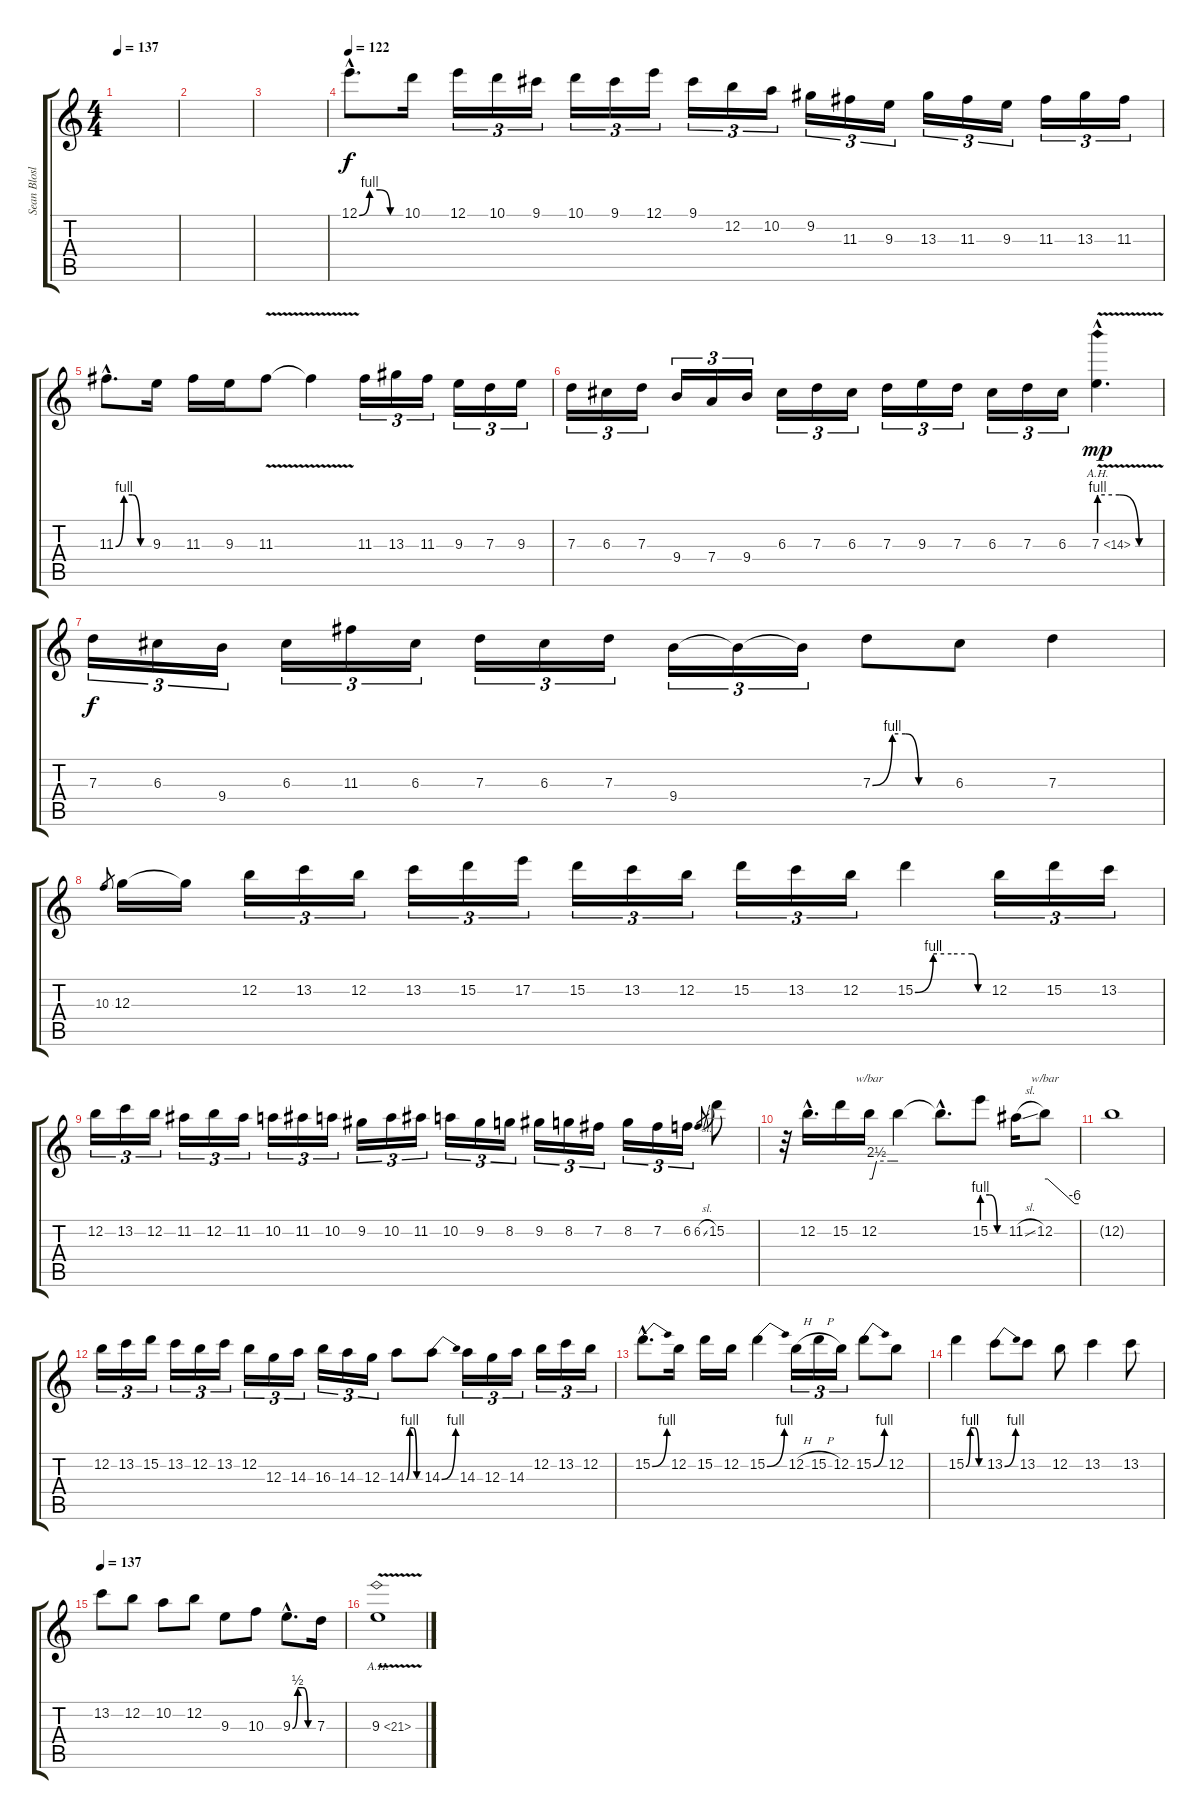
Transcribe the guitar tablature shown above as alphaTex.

\track ("Sean Blosl" "Sean Blosl") {instrument distortionguitar}
\staff {score tabs}
\tuning (E4 B3 G3 D3 A2 E2) {hide}
\ts (4 4)
\tempo 137
\clef g2
\ks c
|
|
|
\tempo 122
12.1{be (custom 0 0 15 4 30 4 45 0 60 0) hac}.8{d} 10.1.16 12.1.16{tu (3 2)} 10.1.16{tu (3 2)} 9.1.16{tu (3 2)} 10.1.16{tu (3 2)} 9.1.16{tu (3 2)} 12.1.16{tu (3 2)} 9.1.16{tu (3 2)} 12.2.16{tu (3 2)} 10.2.16{tu (3 2)} 9.2.16{tu (3 2)} 11.3.16{tu (3 2)} 9.3.16{tu (3 2)} 13.3.16{tu (3 2)} 11.3.16{tu (3 2)} 9.3.16{tu (3 2)} 11.3.16{tu (3 2)} 13.3.16{tu (3 2)} 11.3.16{tu (3 2)} |
11.3{be (custom 0 0 15 4 30 4 45 0 60 0) hac}.8{d} 9.3.16 11.3.16 9.3.16 11.3{v}.8 11.3{t}.4 11.3.16{tu (3 2)} 13.3.16{tu (3 2)} 11.3.16{tu (3 2)} 9.3.16{tu (3 2)} 7.3.16{tu (3 2)} 9.3.16{tu (3 2)} |
7.3.16{tu (3 2)} 6.3.16{tu (3 2)} 7.3.16{tu (3 2)} 9.4.16{tu (3 2)} 7.4.16{tu (3 2)} 9.4.16{tu (3 2)} 6.3.16{tu (3 2)} 7.3.16{tu (3 2)} 6.3.16{tu (3 2)} 7.3.16{tu (3 2)} 9.3.16{tu (3 2)} 7.3.16{tu (3 2)} 6.3.16{tu (3 2)} 7.3.16{tu (3 2)} 6.3.16{tu (3 2)} 7.3{be (custom 0 4 20 4 40 0 60 0) ah 7 v hac}.4{d dy mp} |
7.3.16{tu (3 2) dy f} 6.3.16{tu (3 2)} 9.4.16{tu (3 2)} 6.3.16{tu (3 2)} 11.3.16{tu (3 2)} 6.3.16{tu (3 2)} 7.3.16{tu (3 2)} 6.3.16{tu (3 2)} 7.3.16{tu (3 2)} 9.4.16{tu (3 2)} 9.4{t}.16{tu (3 2)} 9.4{t}.16{tu (3 2)} 7.3{be (custom 0 0 15 4 25 4 35 0 45 0 60 0)}.8 6.3.8 7.3.4 |
10.3.8{gr} 12.3.16 12.3{t}.16 12.2.16{tu (3 2)} 13.2.16{tu (3 2)} 12.2.16{tu (3 2)} 13.2.16{tu (3 2)} 15.2.16{tu (3 2)} 17.2.16{tu (3 2)} 15.2.16{tu (3 2)} 13.2.16{tu (3 2)} 12.2.16{tu (3 2)} 15.2.16{tu (3 2)} 13.2.16{tu (3 2)} 12.2.16{tu (3 2)} 15.2{be (custom 0 0 15 4 30 4 47 4 52 0 60 0)}.4 12.2.16{tu (3 2)} 15.2.16{tu (3 2)} 13.2.16{tu (3 2)} |
12.2.16{tu (3 2)} 13.2.16{tu (3 2)} 12.2.16{tu (3 2)} 11.2.16{tu (3 2)} 12.2.16{tu (3 2)} 11.2.16{tu (3 2)} 10.2.16{tu (3 2)} 11.2.16{tu (3 2)} 10.2.16{tu (3 2)} 9.2.16{tu (3 2)} 10.2.16{tu (3 2)} 11.2.16{tu (3 2)} 10.2.16{tu (3 2)} 9.2.16{tu (3 2)} 8.2.16{tu (3 2)} 9.2.16{tu (3 2)} 8.2.16{tu (3 2)} 7.2.16{tu (3 2)} 8.2.16{tu (3 2)} 7.2.16{tu (3 2)} 6.2.16{tu (3 2)} 6.2{sl}.8{gr} 15.2.8 |
r.32 12.2{hac}.16{d} 15.2.16 12.2.16{tbe (custom default 0 0 6 0 15 10 45 10 60 10)} 12.2{t}.4 12.2{hac t}.8{d} 15.2{be (custom 0 4 20 4 40 0 60 0)}.8 11.2{sl}.16 12.2.8{tbe (custom default 0 0 5 0 53 -24 60 -24)} |
12.2{t}.1 |
12.2.16{tu (3 2)} 13.2.16{tu (3 2)} 15.2.16{tu (3 2)} 13.2.16{tu (3 2)} 12.2.16{tu (3 2)} 13.2.16{tu (3 2)} 12.2.16{tu (3 2)} 12.3.16{tu (3 2)} 14.3.16{tu (3 2)} 16.3.16{tu (3 2)} 14.3.16{tu (3 2)} 12.3.16{tu (3 2)} 14.3{be (custom 0 0 15 4 30 4 45 0 60 0)}.8 14.3{be (bend 0 0 60 4)}.8 14.3.16{tu (3 2)} 12.3.16{tu (3 2)} 14.3.16{tu (3 2)} 12.2.16{tu (3 2)} 13.2.16{tu (3 2)} 12.2.16{tu (3 2)} |
15.2{be (bend 0 0 60 4) hac}.8{d} 12.2.16 15.2.16 12.2.16 15.2{be (bend 0 0 60 4)}.4 12.2{h}.16{tu (3 2)} 15.2{h}.16{tu (3 2)} 12.2.16{tu (3 2)} 15.2{be (bend 0 0 60 4)}.8 12.2.8 |
15.2{be (custom 0 0 15 4 30 4 45 0 60 0)}.4 13.2{be (bend 0 0 60 4)}.8 13.2.8 12.2.8 13.2.4 13.2.8 |
\tempo 137
13.2.8 12.2.8 10.2.8 12.2.8 9.3.8 10.3.8 9.3{be (custom 0 0 15 2 30 2 45 0 60 0) hac}.8{d} 7.3.16 |
9.3{ah 12 v}.1{volume 2}
